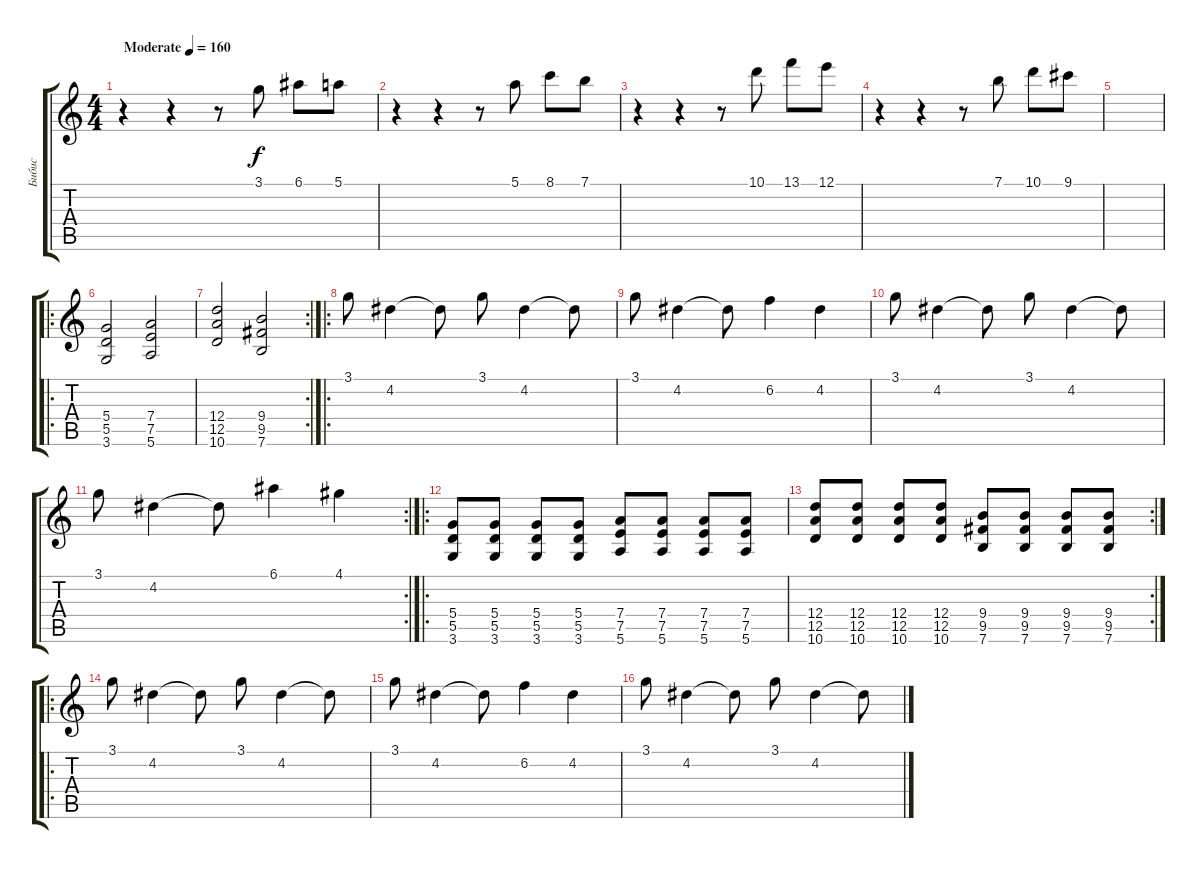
\track ("Бибис" "Бибис") {instrument overdrivenguitar}
\staff {score tabs}
\tuning (E4 B3 G3 D3 A2 E2) {hide}
\ts (4 4)
\tempo (160 "Moderate")
\clef g2
\ks c
r.4{dy f instrument overdrivenguitar} r.4 r.8 3.1.8 6.1.8 5.1.8 |
r.4 r.4 r.8 5.1.8 8.1.8 7.1.8 |
r.4 r.4 r.8 10.1.8 13.1.8 12.1.8 |
r.4 r.4 r.8 7.1.8 10.1.8 9.1.8 |
|
\ro
(5.4 5.5 3.6).2 (7.4 7.5 5.6).2 |
\rc 2
(12.4 12.5 10.6).2 (9.4 9.5 7.6).2 |
\ro
3.1.8 4.2.4 4.2{t}.8 3.1.8 4.2.4 4.2{t}.8 |
3.1.8 4.2.4 4.2{t}.8 6.2.4 4.2.4 |
3.1.8 4.2.4 4.2{t}.8 3.1.8 4.2.4 4.2{t}.8 |
\rc 2
3.1.8 4.2.4 4.2{t}.8 6.1.4 4.1.4 |
\ro
(5.4 5.5 3.6).8 (5.4 5.5 3.6).8 (5.4 5.5 3.6).8 (5.4 5.5 3.6).8 (7.4 7.5 5.6).8 (7.4 7.5 5.6).8 (7.4 7.5 5.6).8 (7.4 7.5 5.6).8 |
\rc 2
(12.4 12.5 10.6).8 (12.4 12.5 10.6).8 (12.4 12.5 10.6).8 (12.4 12.5 10.6).8 (9.4 9.5 7.6).8 (9.4 9.5 7.6).8 (9.4 9.5 7.6).8 (9.4 9.5 7.6).8 |
\ro
3.1.8 4.2.4 4.2{t}.8 3.1.8 4.2.4 4.2{t}.8 |
3.1.8 4.2.4 4.2{t}.8 6.2.4 4.2.4 |
3.1.8 4.2.4 4.2{t}.8 3.1.8 4.2.4 4.2{t}.8
